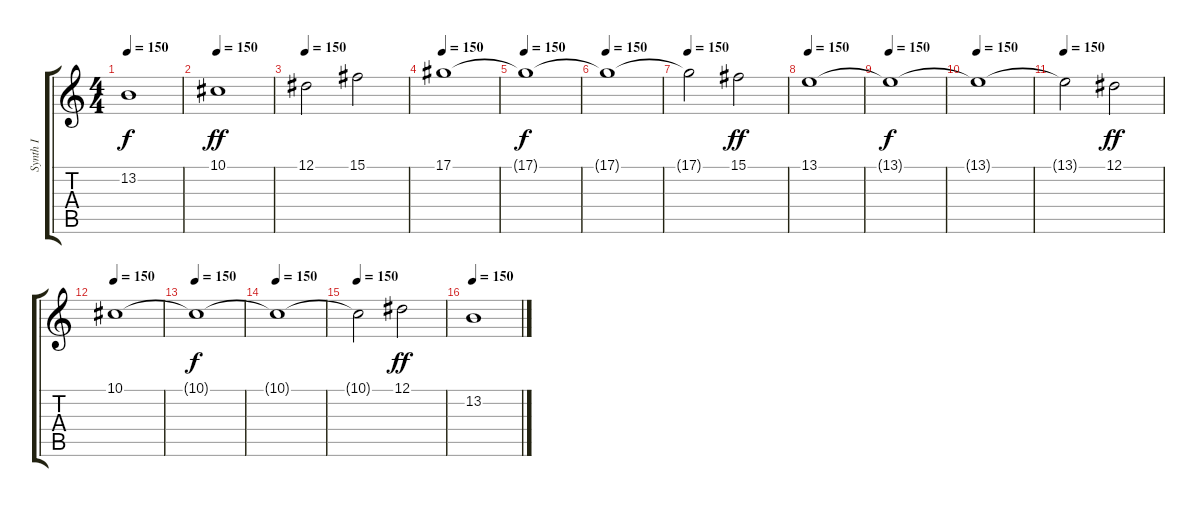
\track ("Synth I" "Synth I") {instrument stringensemble1}
\staff {score tabs}
\tuning (Eb4 Bb3 Gb3 Db3 Ab2 Eb2) {hide}
\ts (4 4)
\tempo 150
\clef g2
\ks c
13.2{t}.1{dy f} |
\tempo 150
10.1.1{dy ff instrument synthstrings2} |
\tempo 150
12.1.2{instrument synthstrings2} 15.1.2 |
\tempo 150
17.1.1{instrument synthstrings2} |
\tempo 150
17.1{t}.1{dy f} |
\tempo 150
17.1{t}.1 |
\tempo 150
17.1{t}.2 15.1.2{dy ff} |
\tempo 150
13.1.1{instrument synthstrings2} |
\tempo 150
13.1{t}.1{dy f} |
\tempo 150
13.1{t}.1 |
\tempo 150
13.1{t}.2 12.1.2{dy ff} |
\tempo 150
10.1.1{instrument synthstrings2} |
\tempo 150
10.1{t}.1{dy f} |
\tempo 150
10.1{t}.1 |
\tempo 150
10.1{t}.2 12.1.2{dy ff} |
\tempo 150
13.2.1{instrument synthstrings2}
